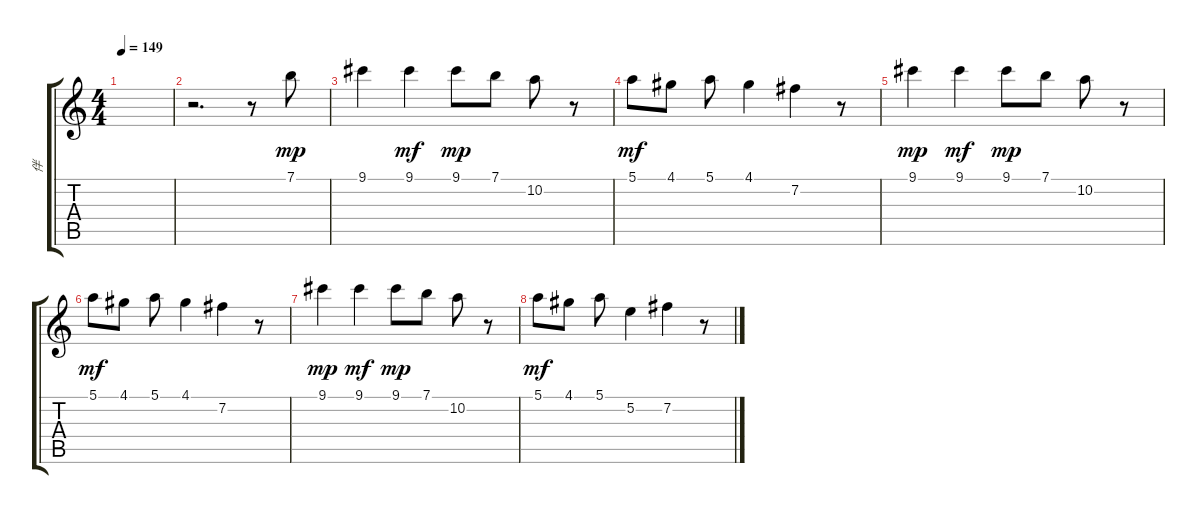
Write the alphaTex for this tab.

\track ("伴" "伴") {instrument electricguitarjazz}
\staff {score tabs}
\tuning (E4 B3 G3 D3 A2 E2) {hide}
\ts (4 4)
\tempo 149
\clef g2
\ks c
|
r.2{d} r.8 7.1.8{dy mp} |
9.1.4 9.1.4{dy mf} 9.1.8{dy mp} 7.1.8 10.2.8 r.8 |
5.1.8{dy mf} 4.1.8 5.1.8 4.1.4 7.2.4 r.8 |
9.1.4{dy mp} 9.1.4{dy mf} 9.1.8{dy mp} 7.1.8 10.2.8 r.8 |
5.1.8{dy mf} 4.1.8 5.1.8 4.1.4 7.2.4 r.8 |
9.1.4{dy mp} 9.1.4{dy mf} 9.1.8{dy mp} 7.1.8 10.2.8 r.8 |
5.1.8{dy mf} 4.1.8 5.1.8 5.2.4 7.2.4 r.8
